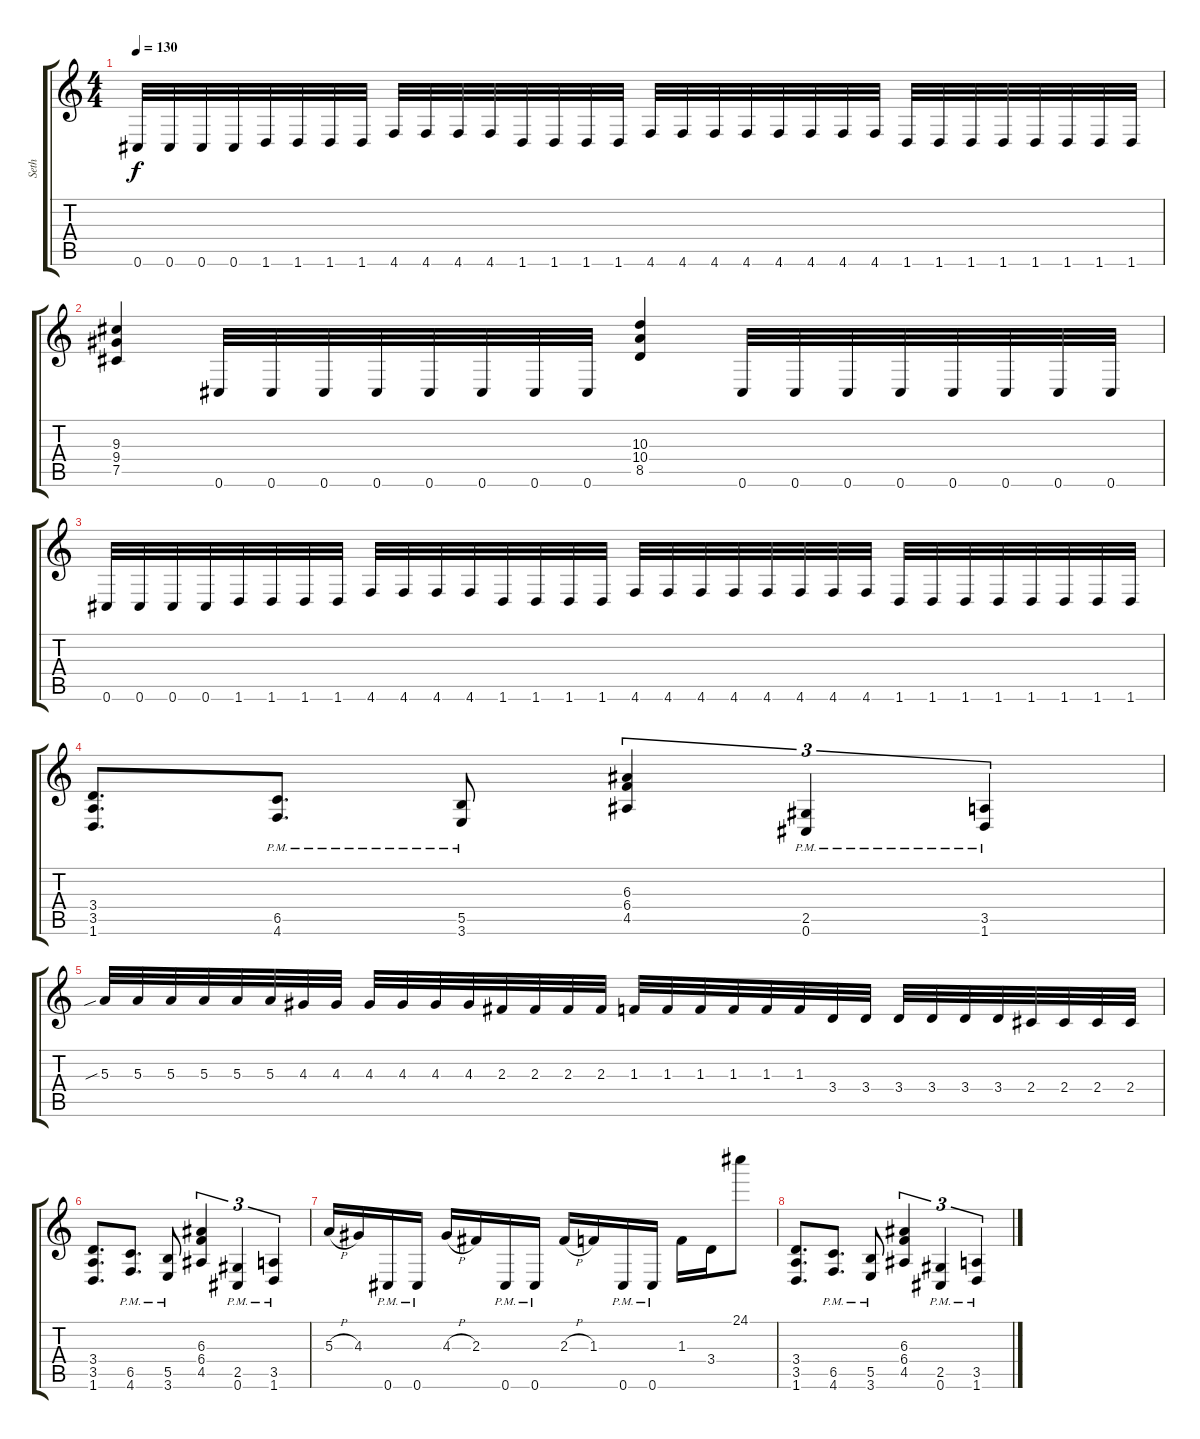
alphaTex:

\track ("Seth" "Seth") {instrument distortionguitar}
\staff {score tabs}
\tuning (Db4 Ab3 E3 B2 Gb2 Db2) {hide}
\ts (4 4)
\tempo 130
\clef g2
\ks c
0.6.32{dy f} 0.6.32 0.6.32 0.6.32 1.6.32 1.6.32 1.6.32 1.6.32 4.6.32 4.6.32 4.6.32 4.6.32 1.6.32 1.6.32 1.6.32 1.6.32 4.6.32 4.6.32 4.6.32 4.6.32 4.6.32 4.6.32 4.6.32 4.6.32 1.6.32 1.6.32 1.6.32 1.6.32 1.6.32 1.6.32 1.6.32 1.6.32 |
(9.3 9.4 7.5).4 0.6.32 0.6.32 0.6.32 0.6.32 0.6.32 0.6.32 0.6.32 0.6.32 (10.3 10.4 8.5).4 0.6.32 0.6.32 0.6.32 0.6.32 0.6.32 0.6.32 0.6.32 0.6.32 |
0.6.32 0.6.32 0.6.32 0.6.32 1.6.32 1.6.32 1.6.32 1.6.32 4.6.32 4.6.32 4.6.32 4.6.32 1.6.32 1.6.32 1.6.32 1.6.32 4.6.32 4.6.32 4.6.32 4.6.32 4.6.32 4.6.32 4.6.32 4.6.32 1.6.32 1.6.32 1.6.32 1.6.32 1.6.32 1.6.32 1.6.32 1.6.32 |
(3.4 3.5 1.6).8{d} (6.5{pm} 4.6{pm}).8{d} (5.5{pm} 3.6{pm}).8 (6.3 6.4 4.5).4{tu (3 2)} (2.5{pm} 0.6{pm}).4{tu (3 2)} (3.5{pm} 1.6{pm}).4{tu (3 2)} |
5.3{sib}.32 5.3.32 5.3.32 5.3.32 5.3.32 5.3.32 4.3.32 4.3.32 4.3.32 4.3.32 4.3.32 4.3.32 2.3.32 2.3.32 2.3.32 2.3.32 1.3.32 1.3.32 1.3.32 1.3.32 1.3.32 1.3.32 3.4.32 3.4.32 3.4.32 3.4.32 3.4.32 3.4.32 2.4.32 2.4.32 2.4.32 2.4.32 |
(3.4 3.5 1.6).8{d} (6.5{pm} 4.6{pm}).8{d} (5.5{pm} 3.6{pm}).8 (6.3 6.4 4.5).4{tu (3 2)} (2.5{pm} 0.6{pm}).4{tu (3 2)} (3.5{pm} 1.6{pm}).4{tu (3 2)} |
5.3{h}.16 4.3.16 0.6{pm}.16 0.6{pm}.16 4.3{h}.16 2.3.16 0.6{pm}.16 0.6{pm}.16 2.3{h}.16 1.3.16 0.6{pm}.16 0.6{pm}.16 1.3.16 3.4.16 24.1.8 |
(3.4 3.5 1.6).8{d} (6.5{pm} 4.6{pm}).8{d} (5.5{pm} 3.6{pm}).8 (6.3 6.4 4.5).4{tu (3 2)} (2.5{pm} 0.6{pm}).4{tu (3 2)} (3.5{pm} 1.6{pm}).4{tu (3 2)}
